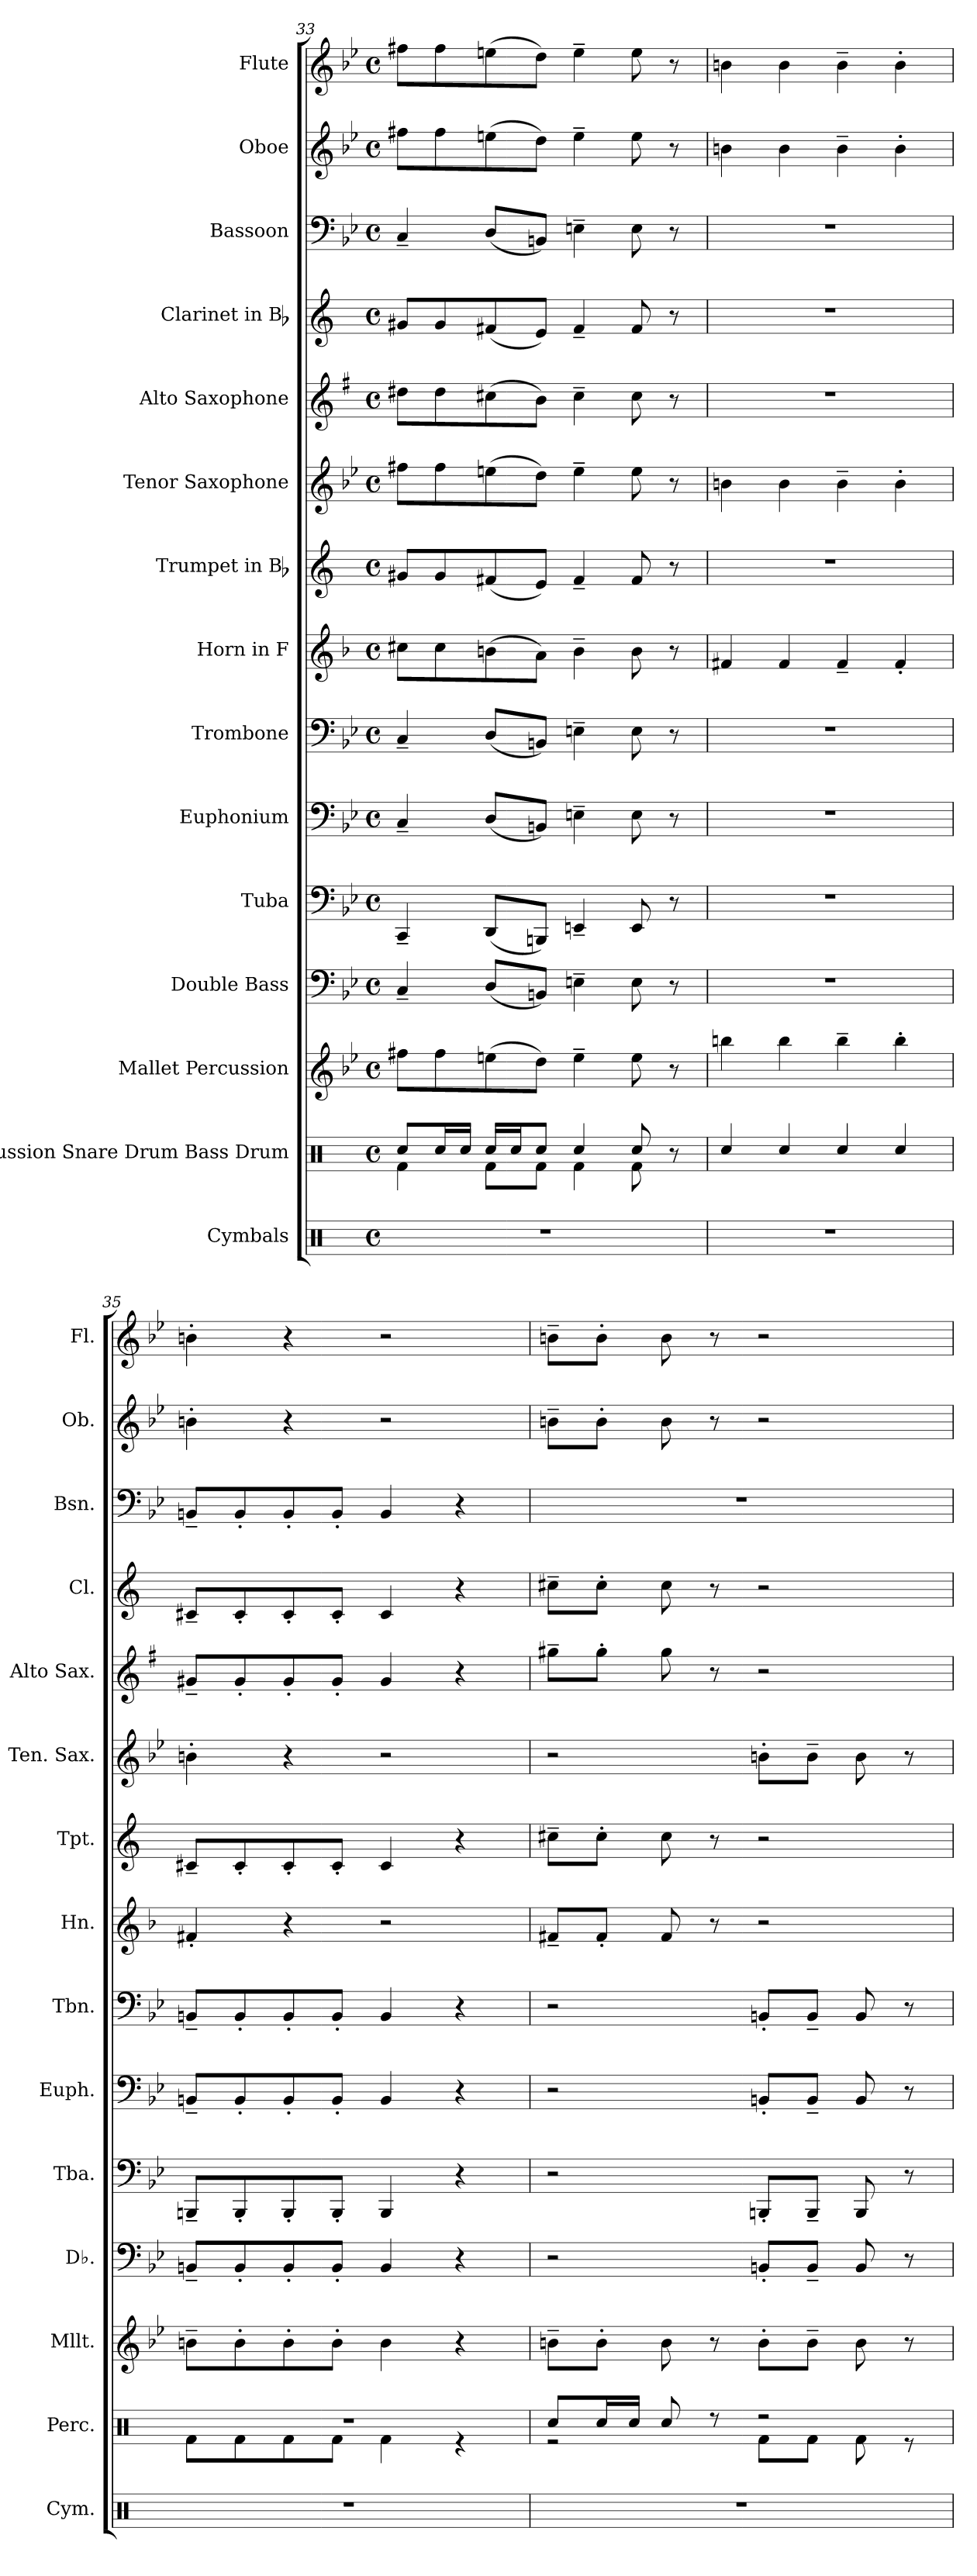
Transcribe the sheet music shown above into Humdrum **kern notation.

**kern	**kern	**kern	**kern	**kern	**kern	**kern	**kern	**kern	**kern	**kern	**kern	**kern	**kern	**kern
*part15	*part14	*part13	*part12	*part11	*part10	*part9	*part8	*part7	*part6	*part5	*part4	*part3	*part2	*part1
*staff15	*staff14	*staff13	*staff12	*staff11	*staff10	*staff9	*staff8	*staff7	*staff6	*staff5	*staff4	*staff3	*staff2	*staff1
*I"Cymbals	*I"Percussion Snare Drum Bass Drum	*I"Mallet Percussion	*I"Double Bass	*I"Tuba	*I"Euphonium	*I"Trombone	*I"Horn in F	*I"Trumpet in Bb	*I"Tenor Saxophone	*I"Alto Saxophone	*I"Clarinet in Bb	*I"Bassoon	*I"Oboe	*I"Flute
*I'Cym.	*I'Perc.	*I'Mllt.	*I'Db.	*I'Tba.	*I'Euph.	*I'Tbn.	*I'Hn.	*I'Tpt.	*I'Ten. Sax.	*I'Alto Sax.	*I'Cl.	*I'Bsn.	*I'Ob.	*I'Fl.
!!LO:PB:g=z
*clefX	*clefX	*clefG2	*clefF4	*clefF4	*clefF4	*clefF4	*clefG2	*clefG2	*clefG2	*clefG2	*clefG2	*clefF4	*clefG2	*clefG2
*	*	*ITrd-14c-24	*ITrd7c12	*	*	*	*ITrd4c7	*ITrd1c2	*ITrd8c14	*ITrd5c9	*ITrd1c2	*	*	*
*k[]	*k[]	*k[b-e-]	*k[b-e-]	*k[b-e-]	*k[b-e-]	*k[b-e-]	*k[b-e-]	*k[b-e-]	*k[b-e-]	*k[b-e-]	*k[b-e-]	*k[b-e-]	*k[b-e-]	*k[b-e-]
*C:	*C:	*B-:	*B-:	*B-:	*B-:	*B-:	*B-:	*B-:	*B-:	*B-:	*B-:	*B-:	*B-:	*B-:
*M4/4	*M4/4	*M4/4	*M4/4	*M4/4	*M4/4	*M4/4	*M4/4	*M4/4	*M4/4	*M4/4	*M4/4	*M4/4	*M4/4	*M4/4
*met(c)	*met(c)	*met(c)	*met(c)	*met(c)	*met(c)	*met(c)	*met(c)	*met(c)	*met(c)	*met(c)	*met(c)	*met(c)	*met(c)	*met(c)
=33	=33	=33	=33	=33	=33	=33	=33	=33	=33	=33	=33	=33	=33	=33
*	*^	*	*	*	*	*	*	*	*	*	*	*	*	*
1r	8Rcci/L	4Rfi\	8ffff#Xi\L	4CC~i/	4CC~i/	4C~i/	4C~i/	8f#Xi\L	8f#Xi/L	8f#Xi\L	8f#Xi\L	8f#Xi/L	4C~i/	8ff#Xi\L	8ff#Xi\L
.	16Rcci/L	.	8ffff#i\	.	.	.	.	8f#i\	8f#i/	8f#i\	8f#i\	8f#i/	.	8ff#i\	8ff#i\
.	16Rcci/JJ	.	.	.	.	.	.	.	.	.	.	.	.	.	.
.	16Rcci/LL	8Rfi\L	(8eeeeni\	(8DDi/L	(8DDi/L	(8Di/L	(8Di/L	(8eni\	(8eni/	(8eni\	(8eni\	(8eni/	(8Di/L	(8eeni\	(8eeni\
.	16Rcci/J	.	.	.	.	.	.	.	.	.	.	.	.	.	.
.	8Rcci/J	8Rfi\J	8ddddi\J)	8BBBni/J)	8BBBni/J)	8BBni/J)	8BBni/J)	8di\J)	8di/J)	8di\J)	8di\J)	8di/J)	8BBni/J)	8ddi\J)	8ddi\J)
.	4Rcci/	4Rfi\	4eeee~i\	4EEn~i\	4EEn~i/	4En~i\	4En~i\	4e~i\	4e~i/	4e~i\	4e~i\	4e~i/	4En~i\	4ee~i\	4ee~i\
.	8Rcci/	8Rfi\	8eeeei\	8EEi\	8EEi/	8Ei\	8Ei\	8ei\	8ei/	8ei\	8ei\	8ei/	8Ei\	8eei\	8eei\
.	8r	8ryy	8r	8r	8r	8r	8r	8r	8r	8r	8r	8r	8r	8r	8r
*	*v	*v	*	*	*	*	*	*	*	*	*	*	*	*	*
=34	=34	=34	=34	=34	=34	=34	=34	=34	=34	=34	=34	=34	=34	=34
1r	4Rcci/	4bbbbni\	1r	1r	1r	1r	4Bni/	1r	4Bni\	1r	1r	1r	4bni\	4bni\
.	4Rcci/	4bbbbi\	.	.	.	.	4Bi/	.	4Bi\	.	.	.	4bi\	4bi\
.	4Rcci/	4bbbb~i\	.	.	.	.	4B~i/	.	4B~i\	.	.	.	4b~i\	4b~i\
.	4Rcci/	4bbbb'i\	.	.	.	.	4B'i/	.	4B'i\	.	.	.	4b'i\	4b'i\
=35	=35	=35	=35	=35	=35	=35	=35	=35	=35	=35	=35	=35	=35	=35
*	*^	*	*	*	*	*	*	*	*	*	*	*	*	*
1r	1r	8Rfi\L	8bbbn~i\L	8BBBn~i/L	8BBBn~i/L	8BBn~i/L	8BBn~i/L	4Bn'i/	8Bn~i/L	4Bn'i\	8Bn~i/L	8Bn~i/L	8BBn~i/L	4bn'i\	4bn'i\
.	.	8Rfi\	8bbb'i\	8BBB'i/	8BBB'i/	8BB'i/	8BB'i/	.	8B'i/	.	8B'i/	8B'i/	8BB'i/	.	.
.	.	8Rfi\	8bbb'i\	8BBB'i/	8BBB'i/	8BB'i/	8BB'i/	4r	8B'i/	4r	8B'i/	8B'i/	8BB'i/	4r	4r
.	.	8Rfi\J	8bbb'i\J	8BBB'i/J	8BBB'i/J	8BB'i/J	8BB'i/J	.	8B'i/J	.	8B'i/J	8B'i/J	8BB'i/J	.	.
.	.	4Rfi\	4bbbi\	4BBBi/	4BBBi/	4BBi/	4BBi/	2r	4Bi/	2r	4Bi/	4Bi/	4BBi/	2r	2r
.	.	4r	4r	4r	4r	4r	4r	.	4r	.	4r	4r	4r	.	.
=36	=36	=36	=36	=36	=36	=36	=36	=36	=36	=36	=36	=36	=36	=36	=36
1r	8Rcci/L	2r	8bbbn~i\L	2r	2r	2r	2r	8Bn~i/L	8bn~i\L	2r	8bn~i\L	8bn~i\L	1r	8bn~i\L	8bn~i\L
.	16Rcci/L	.	8bbb'i\J	.	.	.	.	8B'i/J	8b'i\J	.	8b'i\J	8b'i\J	.	8b'i\J	8b'i\J
.	16Rcci/JJ	.	.	.	.	.	.	.	.	.	.	.	.	.	.
.	8Rcci/	.	8bbbi\	.	.	.	.	8Bi/	8bi\	.	8bi\	8bi\	.	8bi\	8bi\
.	8r	.	8r	.	.	.	.	8r	8r	.	8r	8r	.	8r	8r
.	2r	8Rfi\L	8bbb'i\L	8BBBn'i/L	8BBBn'i/L	8BBn'i/L	8BBn'i/L	2r	2r	8Bn'i\L	2r	2r	.	2r	2r
.	.	8Rfi\J	8bbb~i\J	8BBB~i/J	8BBB~i/J	8BB~i/J	8BB~i/J	.	.	8B~i\J	.	.	.	.	.
.	.	8Rfi\	8bbbi\	8BBBi/	8BBBi/	8BBi/	8BBi/	.	.	8Bi\	.	.	.	.	.
.	.	8r	8r	8r	8r	8r	8r	.	.	8r	.	.	.	.	.
*	*v	*v	*	*	*	*	*	*	*	*	*	*	*	*	*
=	=	=	=	=	=	=	=	=	=	=	=	=	=	=
*-	*-	*-	*-	*-	*-	*-	*-	*-	*-	*-	*-	*-	*-	*-
